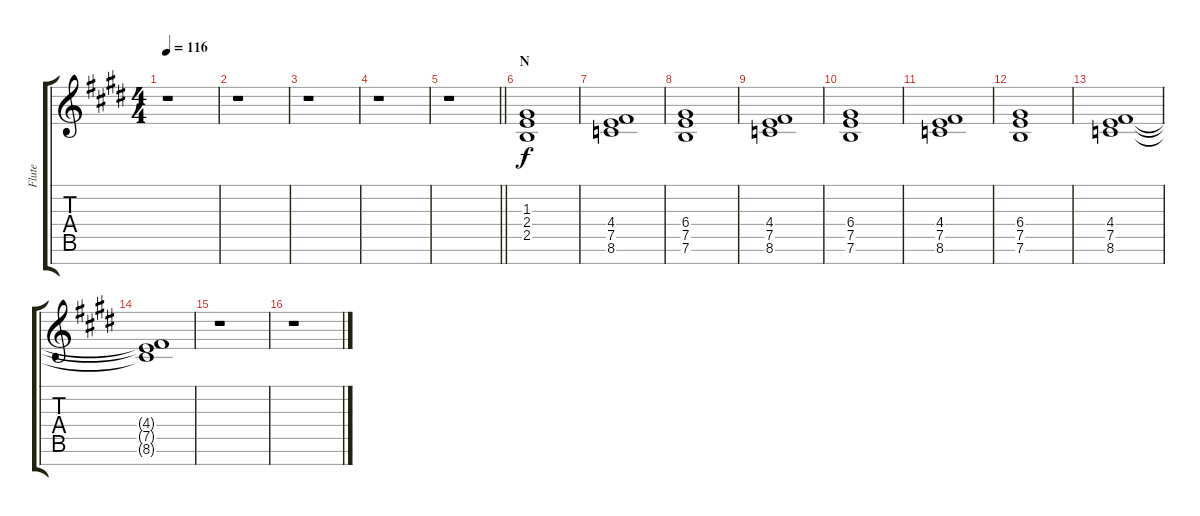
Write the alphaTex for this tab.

\track ("Flute" "Flute") {instrument flute}
\staff {score tabs}
\tuning (E5 B4 G4 D4 A3 E3 B2) {hide}
\ts (4 4)
\tempo 116
\clef g2
\ks e
r.1{dy f} |
r.1 |
r.1 |
r.1 |
\barLineRight lightlight
r.1 |
\section ("" "N")
(1.3 2.4 2.5).1 |
(4.4 7.5 8.6).1 |
(6.4 7.5 7.6).1 |
(4.4 7.5 8.6).1 |
(6.4 7.5 7.6).1 |
(4.4 7.5 8.6).1 |
(6.4 7.5 7.6).1 |
(4.4 7.5 8.6).1 |
(4.4{t} 7.5{t} 8.6{t}).1 |
r.1 |
r.1
